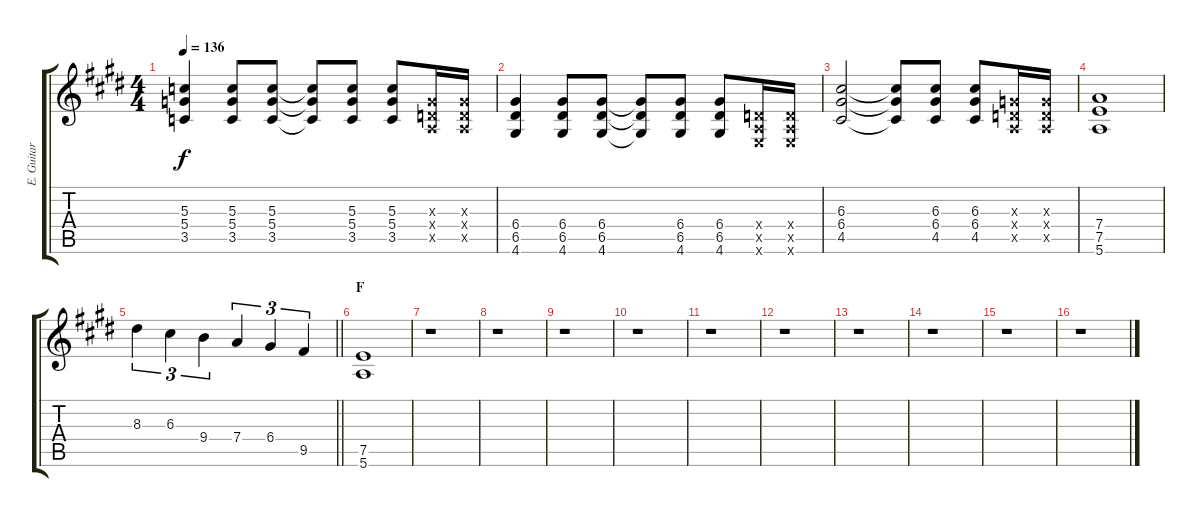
\track ("E. Guitar III" "E. Guitar ") {instrument overdrivenguitar}
\staff {score tabs}
\tuning (E4 B3 G3 D3 A2 E2) {hide}
\ts (4 4)
\tempo 136
\clef g2
\ks e
(5.3 5.4 3.5).4{dy f} (5.3 5.4 3.5).8 (5.3 5.4 3.5).8 (5.3{t} 5.4{t} 3.5{t}).8 (5.3 5.4 3.5).8 (5.3 5.4 3.5).8 (0.3{x} 0.4{x} 0.5{x}).16 (0.3{x} 0.4{x} 0.5{x}).16 |
(6.4 6.5 4.6).4 (6.4 6.5 4.6).8 (6.4 6.5 4.6).8 (6.4{t} 6.5{t} 4.6{t}).8 (6.4 6.5 4.6).8 (6.4 6.5 4.6).8 (0.4{x} 0.5{x} 0.6{x}).16 (0.4{x} 0.5{x} 0.6{x}).16 |
(6.3 6.4 4.5).2 (6.3{t} 6.4{t} 4.5{t}).8 (6.3 6.4 4.5).8 (6.3 6.4 4.5).8 (0.3{x} 0.4{x} 0.5{x}).16 (0.3{x} 0.4{x} 0.5{x}).16 |
(7.4 7.5 5.6).1 |
\barLineRight lightlight
8.3.4{tu (3 2)} 6.3.4{tu (3 2)} 9.4.4{tu (3 2)} 7.4.4{tu (3 2)} 6.4.4{tu (3 2)} 9.5.4{tu (3 2)} |
\section ("" "F")
(7.5 5.6).1 |
r.1 |
r.1 |
r.1 |
r.1 |
r.1 |
r.1 |
r.1 |
r.1 |
r.1 |
r.1
